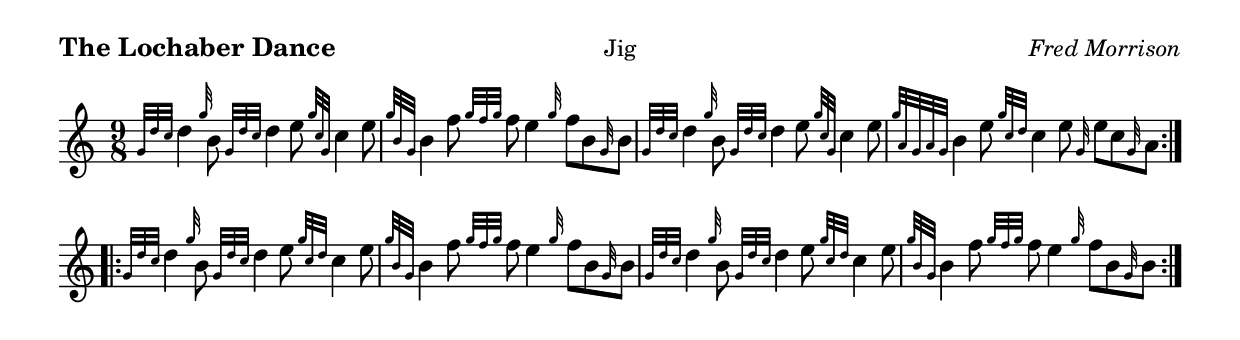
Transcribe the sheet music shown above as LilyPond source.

\version "2.18.2"

\include "bagpipe.ly"
today = #(strftime "%e %B %Y" (localtime (current-time)))

\paper {
  top-margin = 1\cm

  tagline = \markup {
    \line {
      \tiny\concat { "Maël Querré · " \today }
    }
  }

  scoreTitleMarkup = \markup {
    \fill-line {
      \column {
        \large \bold \fromproperty #'header:title
        \bold \fromproperty #'header:subtitle
      }
      \fromproperty #'header:meter
      \column {
        \fromproperty #'header:composer
        \italic \fromproperty #'header:arranger
        \tiny \fromproperty #'header:date
      }
    }
  }

  markup-system-spacing #'basic-distance = #10
}

\layout {
  indent = 0.0\cm
  \context {
    \Score \remove "Bar_number_engraver"
  }
}


\layout {
  indent = 0.0\cm
  \context {
    \Score \remove "Bar_number_engraver"
  }
}

\score {

    {
        \hideKeySignature
        \time 9/8

        \repeat volta 2 {
            \thrwd d4 \grg b8 \thrwd d4 e8 \slurc c4 e8 \slurb b4 f8 \dblf f8 e4 \grg f8 b8 \grG b8
            \thrwd d4 \grg b8 \thrwd d4 e8 \slurc c4 e8 \gbirl b4 e8 \dblc c4 e8 \grG e8 c8 \grG a8
        }

        \repeat volta 2 {
            \thrwd d4 \grg b8 \thrwd d4 e8 \dblc c4 e8 \slurb b4 f8 \dblf f8 e4 \grg f8 b8 \grG b8
            \thrwd d4 \grg b8 \thrwd d4 e8 \dblc c4 e8 \slurb b4 f8 \dblf f8 e4 \grg f8 b8 \grG b8
        }
    }
    
    \header {
        title = "The Lochaber Dance"
        meter = "Jig"
        % composer = "Adam Quinn"
        arranger = "Fred Morrison"
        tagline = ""
    }
}

